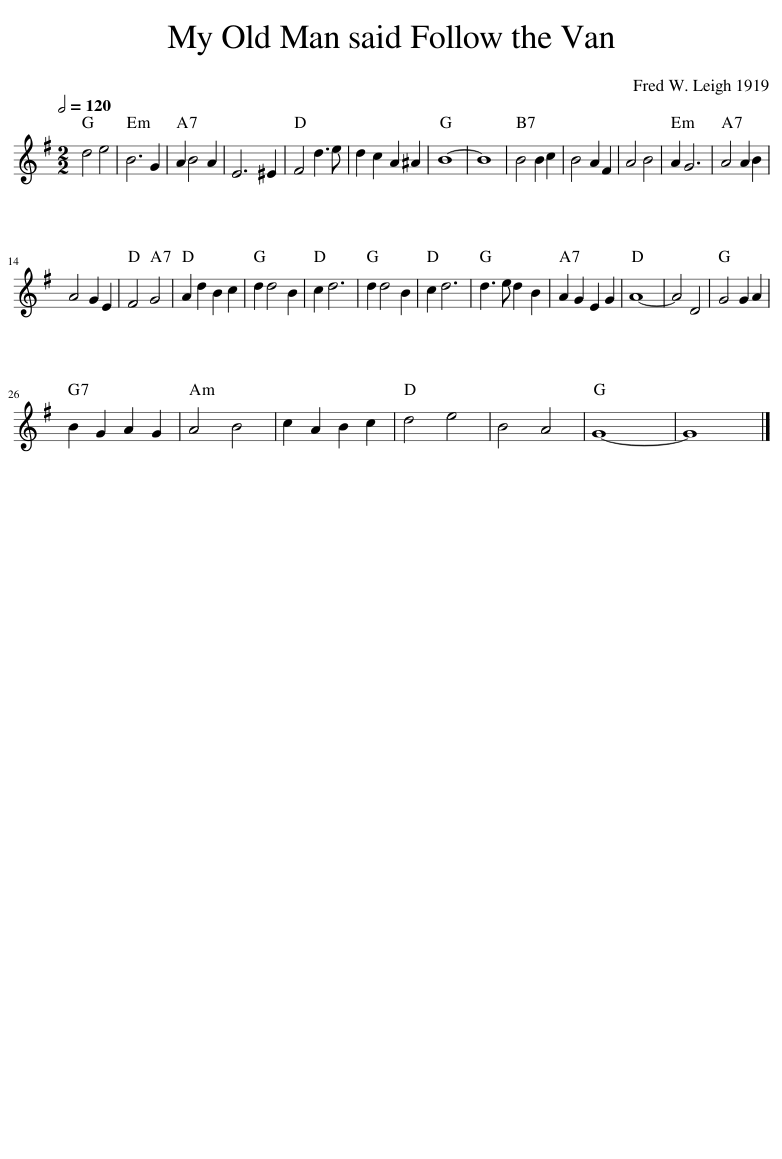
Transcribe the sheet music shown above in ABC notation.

X:1
L:1/8
Q:1/2=120
M:2/2
I:linebreak $
K:G
V:1 treble
V:1
 d4 e4 | B6 G2 | A2 B4 A2 | E6 ^E2 | F4 d3 e | %5
 d2 c2 A2 ^A2 | B8- | B8 | B4 B2 c2 | B4 A2 F2 | %10
 A4 B4 | A2 G6 | A4 A2 B2 |$ A4 G2 E2 | F4 G4 | %15
 A2 d2 B2 c2 | d2 d4 B2 | c2 d6 | d2 d4 B2 | c2 d6 | %20
 d3 e d2 B2 | A2 G2 E2 G2 | A8- | A4 D4 | G4 G2 A2 |$ %25
 B2 G2 A2 G2 | A4 B4 | c2 A2 B2 c2 | d4 e4 | B4 A4 | %30
 G8- | G8 |] %32
